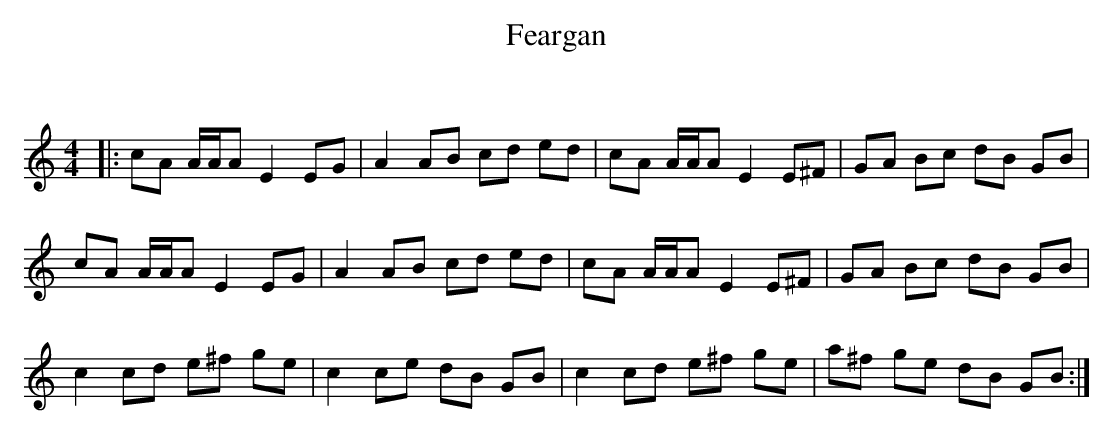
X:1
T: Feargan
C:
Q: 232
K:Am
M:4/4
L:1/8
|:cA A1/2A1/2A E2 EG|A2 AB cd ed|cA A1/2A1/2A E2 E^F|GA Bc dB GB|
cA A1/2A1/2A E2 EG|A2 AB cd ed|cA A1/2A1/2A E2 E^F|GA Bc dB GB|
c2 cd e^f ge|c2 ce dB GB|c2 cd e^f ge|a^f ge dB GB:|
